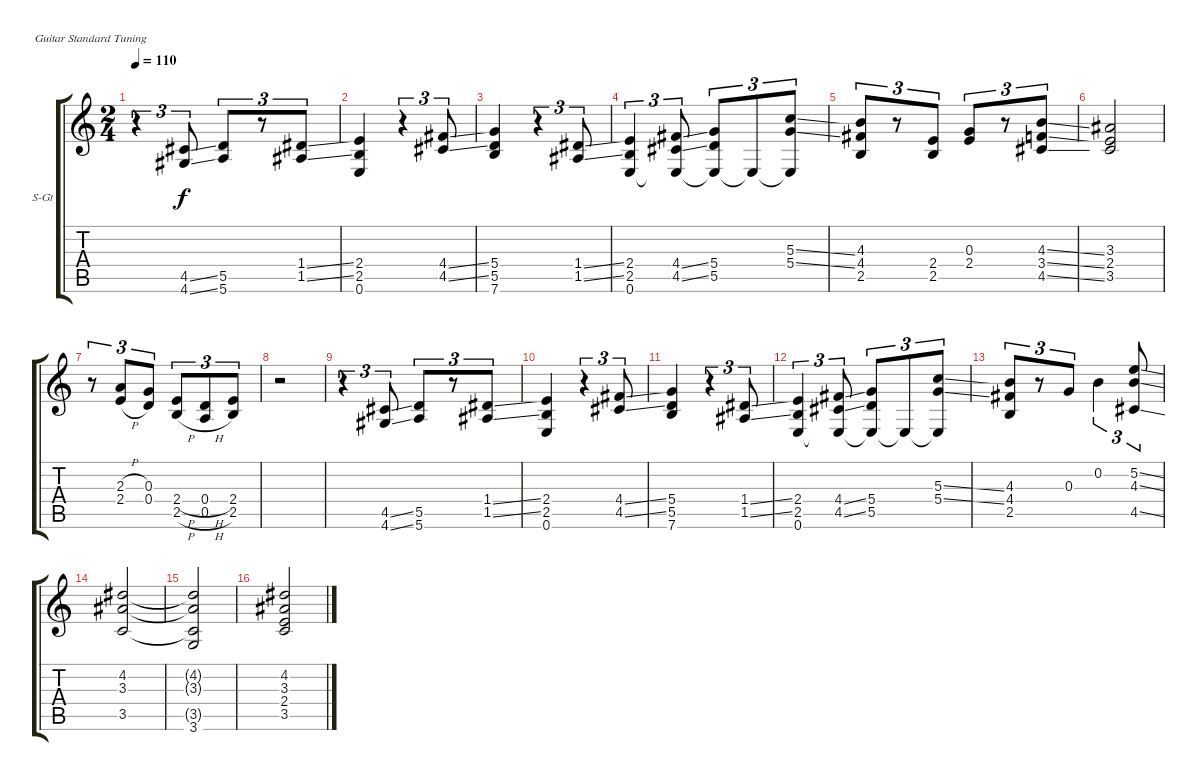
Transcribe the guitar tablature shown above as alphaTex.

\defaultSystemsLayout 4
\bracketExtendMode groupsimilarinstruments
\firstSystemTrackNameOrientation horizontal
\otherSystemsTrackNameOrientation horizontal
\track ("Steel Guitar" "S-Gt") {instrument acousticguitarsteel}
\staff {score tabs}
\tuning (E4 B3 G3 D3 A2 E2)
\ts (2 4)
\tempo 110
\clef g2
\ks c
r.4{tu (3 2) dy f instrument acousticguitarsteel} (4.6{ss} 4.5{ss}).8{tu (3 2)} (5.5 5.6).8{tu (3 2)} r.8{tu (3 2)} (1.5{ss} 1.4{ss}).8{tu (3 2)} |
(0.6 2.5 2.4).4 r.4{tu (3 2)} (4.4{ss} 4.5{ss}).8{tu (3 2)} |
(5.4 5.5 7.6).4 r.4{tu (3 2)} (1.5{ss} 1.4{ss}).8{tu (3 2)} |
(2.4 2.5 0.6).4{tu (3 2)} (4.4{ss} 4.5{ss} 0.6{t}).8{tu (3 2)} (5.4 5.5 0.6{t}).8{tu (3 2)} 0.6{t}.8{tu (3 2)} (5.3{ss} 5.4{ss} 0.6{t}).8{tu (3 2)} |
(4.3 4.4 2.5).8{tu (3 2)} r.8{tu (3 2)} (2.4 2.5).8{tu (3 2)} (2.4 0.3).8{tu (3 2)} r.8{tu (3 2)} (4.3{ss} 4.5{ss} 3.4{ss}).8{tu (3 2)} |
(2.4 3.5 3.3).2 |
r.8{tu (3 2)} (2.3{h} 2.4{h}).8{tu (3 2)} (0.3 0.4).8{tu (3 2)} (2.4{h} 2.5{h}).8{tu (3 2)} (0.4{h} 0.5{h}).8{tu (3 2)} (2.5 2.4).8{tu (3 2)} |
r.2 |
r.4{tu (3 2)} (4.6{ss} 4.5{ss}).8{tu (3 2)} (5.5 5.6).8{tu (3 2)} r.8{tu (3 2)} (1.5{ss} 1.4{ss}).8{tu (3 2)} |
(0.6 2.5 2.4).4 r.4{tu (3 2)} (4.4{ss} 4.5{ss}).8{tu (3 2)} |
(5.4 5.5 7.6).4 r.4{tu (3 2)} (1.5{ss} 1.4{ss}).8{tu (3 2)} |
(2.4 2.5 0.6).4{tu (3 2)} (4.4{ss} 4.5{ss} 0.6{t}).8{tu (3 2)} (5.4 5.5 0.6{t}).8{tu (3 2)} 0.6{t}.8{tu (3 2)} (5.3{ss} 5.4{ss} 0.6{t}).8{tu (3 2)} |
(4.3 4.4 2.5).8{tu (3 2)} r.8{tu (3 2)} 0.3.8{tu (3 2)} 0.2.4{tu (3 2)} (5.2{ss} 4.3{ss} 4.5{ss}).8{tu (3 2)} |
(4.2 3.3 3.5).2 |
(4.2{t} 3.3{t} 3.5{t} 3.6).2 |
(3.5 2.4 3.3 4.2).2
